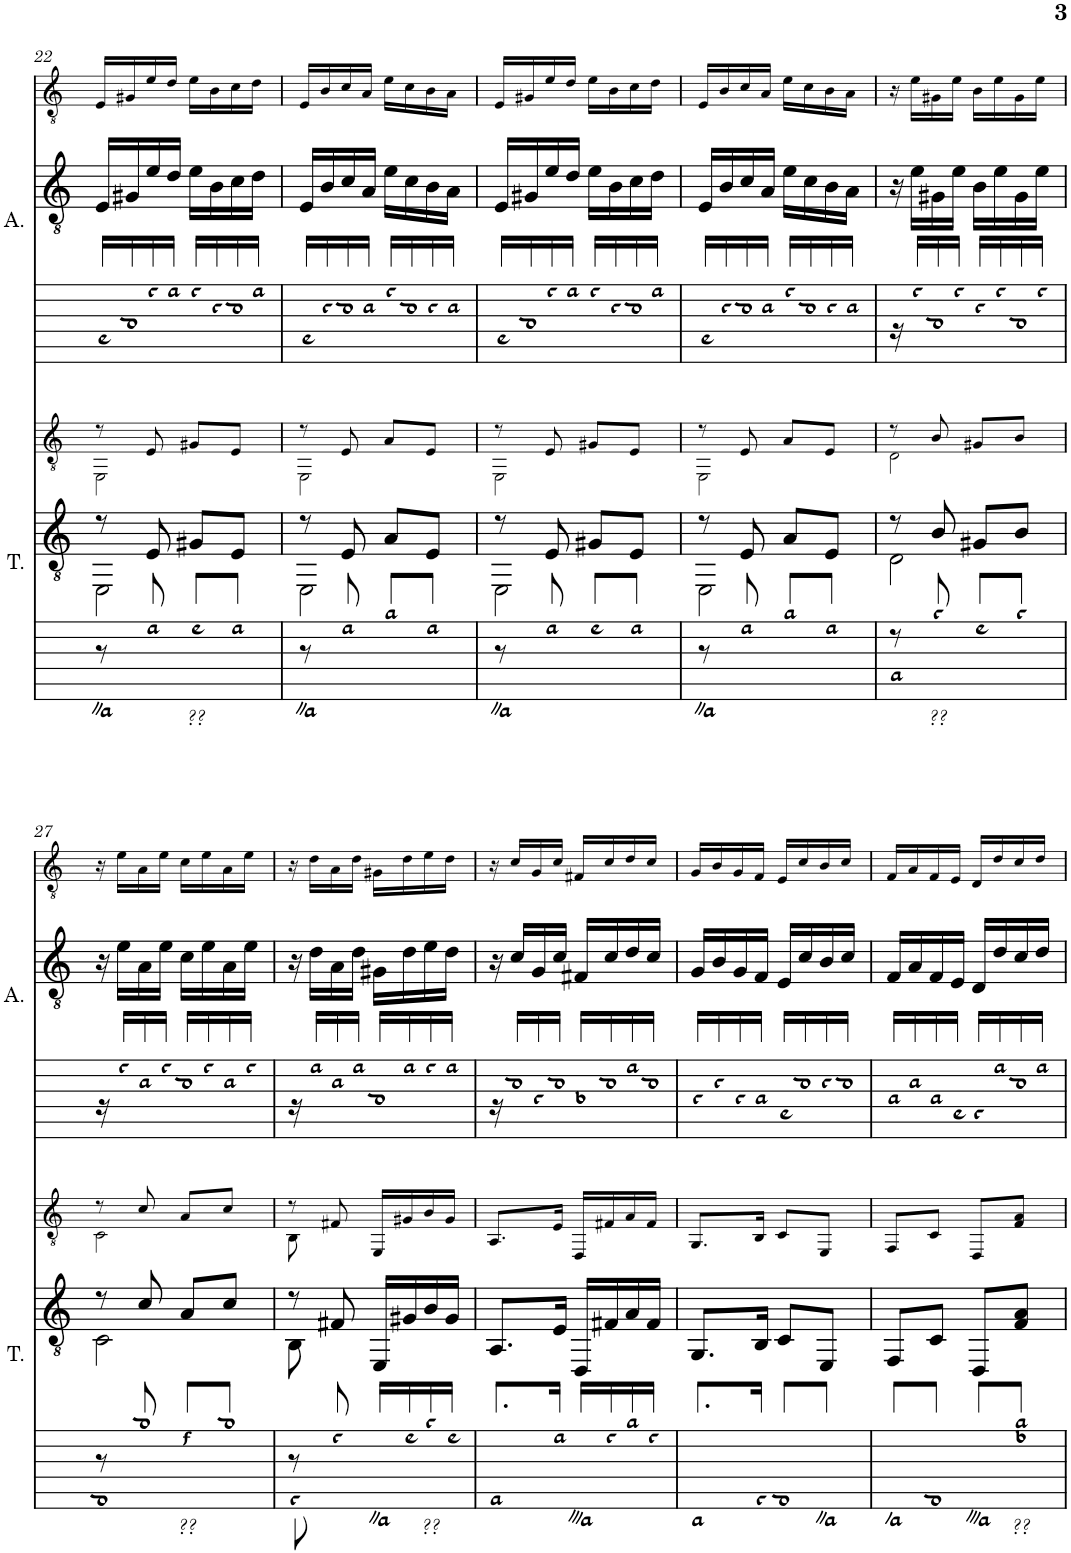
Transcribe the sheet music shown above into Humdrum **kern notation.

**kern	**kern	**kern	**kern	**kern	**kern
*part2	*part2	*part2	*part1	*part1	*part1
*staff6	*staff5	*staff4	*staff3	*staff2	*staff1
*I"Theorbo	*	*	*I"Archlute	*	*
*I'T.	*	*	*I'A.	*	*
!!LO:PB:g=z
*	*clefGv2	*clefGv2	*	*clefGv2	*clefGv2
*k[]	*k[]	*k[]	*k[]	*k[]	*k[]
*M2/4	*M2/4	*M2/4	*M2/4	*M2/4	*M2/4
=22	=22	=22	=22	=22	=22
*^	*^	*^	*	*	*
2EE	8r	8r	2EE\	8r	2EE\	16E/LL	16E/LL	16E/LL
.	.	.	.	.	.	16G#X/	16G#X/	16G#X/
.	8E/	8E/	.	8E/	.	16e/	16e/	16e/
.	.	.	.	.	.	16d/JJ	16d/JJ	16d/JJ
!	!LO:TX:b:i:t=??	!	!	!	!	!	!	!
.	8G#X/L	8G#X/L	.	8G#X/L	.	16e/LL	16e\LL	16e\LL
.	.	.	.	.	.	16B/	16B\	16B\
.	8E/J	8E/J	.	8E/J	.	16c/	16c\	16c\
.	.	.	.	.	.	16d/JJ	16d\JJ	16d\JJ
=23	=23	=23	=23	=23	=23	=23	=23	=23
2EE	8r	8r	2EE\	8r	2EE\	16E/LL	16E/LL	16E/LL
.	.	.	.	.	.	16B/	16B/	16B/
.	8E/	8E/	.	8E/	.	16c/	16c/	16c/
.	.	.	.	.	.	16A/JJ	16A/JJ	16A/JJ
.	8A/L	8A/L	.	8A/L	.	16e/LL	16e\LL	16e\LL
.	.	.	.	.	.	16c/	16c\	16c\
.	8E/J	8E/J	.	8E/J	.	16B/	16B\	16B\
.	.	.	.	.	.	16A/JJ	16A\JJ	16A\JJ
=24	=24	=24	=24	=24	=24	=24	=24	=24
2EE	8r	8r	2EE\	8r	2EE\	16E/LL	16E/LL	16E/LL
.	.	.	.	.	.	16G#X/	16G#X/	16G#X/
.	8E/	8E/	.	8E/	.	16e/	16e/	16e/
.	.	.	.	.	.	16d/JJ	16d/JJ	16d/JJ
.	8G#X/L	8G#X/L	.	8G#X/L	.	16e/LL	16e\LL	16e\LL
.	.	.	.	.	.	16B/	16B\	16B\
.	8E/J	8E/J	.	8E/J	.	16c/	16c\	16c\
.	.	.	.	.	.	16d/JJ	16d\JJ	16d\JJ
=25	=25	=25	=25	=25	=25	=25	=25	=25
2EE	8r	8r	2EE\	8r	2EE\	16E/LL	16E/LL	16E/LL
.	.	.	.	.	.	16B/	16B/	16B/
.	8E/	8E/	.	8E/	.	16c/	16c/	16c/
.	.	.	.	.	.	16A/JJ	16A/JJ	16A/JJ
.	8A/L	8A/L	.	8A/L	.	16e/LL	16e\LL	16e\LL
.	.	.	.	.	.	16c/	16c\	16c\
.	8E/J	8E/J	.	8E/J	.	16B/	16B\	16B\
.	.	.	.	.	.	16A/JJ	16A\JJ	16A\JJ
=26	=26	=26	=26	=26	=26	=26	=26	=26
2D	8r	8r	2D\	8r	2D\	16r	16r	16r
.	.	.	.	.	.	16e/LL	16e\LL	16e\LL
!	!LO:TX:b:i:t=??	!	!	!	!	!	!	!
.	8B/	8B/	.	8B/	.	16G#X/	16G#X\	16G#X\
.	.	.	.	.	.	16e/JJ	16e\JJ	16e\JJ
.	8G#X/L	8G#X/L	.	8G#X/L	.	16B/LL	16B\LL	16B\LL
.	.	.	.	.	.	16e/	16e\	16e\
.	8B/J	8B/J	.	8B/J	.	16G#/	16G#\	16G#\
.	.	.	.	.	.	16e/JJ	16e\JJ	16e\JJ
!!LO:LB:g=z
=27	=27	=27	=27	=27	=27	=27	=27	=27
2C	8r	8r	2C\	8r	2C\	16r	16r	16r
.	.	.	.	.	.	16e/LL	16e\LL	16e\LL
.	8c/	8c/	.	8c/	.	16A/	16A\	16A\
.	.	.	.	.	.	16e/JJ	16e\JJ	16e\JJ
!	!LO:TX:b:i:t=??	!	!	!	!	!	!	!
.	8A/L	8A/L	.	8A/L	.	16c/LL	16c\LL	16c\LL
.	.	.	.	.	.	16e/	16e\	16e\
.	8c/J	8c/J	.	8c/J	.	16A/	16A\	16A\
.	.	.	.	.	.	16e/JJ	16e\JJ	16e\JJ
=28	=28	=28	=28	=28	=28	=28	=28	=28
8BB\	8r	8r	8BB\	8r	8BB\	16r	16r	16r
.	.	.	.	.	.	16d/LL	16d\LL	16d\LL
4.ryy	8F#X/	8F#X/	4.ryy	8F#X/	4.ryy	16A/	16A\	16A\
.	.	.	.	.	.	16d/JJ	16d\JJ	16d\JJ
.	16EE/LL	16EE/LL	.	16EE/LL	.	16G#X/LL	16G#X\LL	16G#X\LL
.	16G#X/	16G#X/	.	16G#X/	.	16d/	16d\	16d\
!	!LO:TX:b:i:t=??	!	!	!	!	!	!	!
.	16B/	16B/	.	16B/	.	16e/	16e\	16e\
.	16G#/JJ	16G#/JJ	.	16G#/JJ	.	16d/JJ	16d\JJ	16d\JJ
*v	*v	*	*	*	*	*	*	*
*	*v	*v	*	*	*	*	*
*	*	*v	*v	*	*	*
=29	=29	=29	=29	=29	=29
8.AA/L	8.AA/L	8.AA/L	16r	16r	16r
.	.	.	16c/LL	16c/LL	16c/LL
.	.	.	16G/	16G/	16G/
16E/Jk	16E/Jk	16E/Jk	16c/JJ	16c/JJ	16c/JJ
16DD/LL	16DD/LL	16DD/LL	16F#X/LL	16F#X/LL	16F#X/LL
16F#X/	16F#X/	16F#X/	16c/	16c/	16c/
16A/	16A/	16A/	16d/	16d/	16d/
16F#/JJ	16F#/JJ	16F#/JJ	16c/JJ	16c/JJ	16c/JJ
=30	=30	=30	=30	=30	=30
8.GG/L	8.GG/L	8.GG/L	16G/LL	16G/LL	16G/LL
.	.	.	16B/	16B/	16B/
.	.	.	16G/	16G/	16G/
16BB/Jk	16BB/Jk	16BB/Jk	16F/JJ	16F/JJ	16F/JJ
8C/L	8C/L	8C/L	16E/LL	16E/LL	16E/LL
.	.	.	16c/	16c/	16c/
8EE/J	8EE/J	8EE/J	16B/	16B/	16B/
.	.	.	16c/JJ	16c/JJ	16c/JJ
=31	=31	=31	=31	=31	=31
8FF/L	8FF/L	8FF/L	16F/LL	16F/LL	16F/LL
.	.	.	16A/	16A/	16A/
8C/J	8C/J	8C/J	16F/	16F/	16F/
.	.	.	16E/JJ	16E/JJ	16E/JJ
8DD/L	8DD/L	8DD/L	16D/LL	16D/LL	16D/LL
.	.	.	16d/	16d/	16d/
!LO:TX:b:i:t=??	!	!	!	!	!
8F/ 8A/J	8F/ 8A/J	8F/ 8A/J	16c/	16c/	16c/
.	.	.	16d/JJ	16d/JJ	16d/JJ
=	=	=	=	=	=
*-	*-	*-	*-	*-	*-
